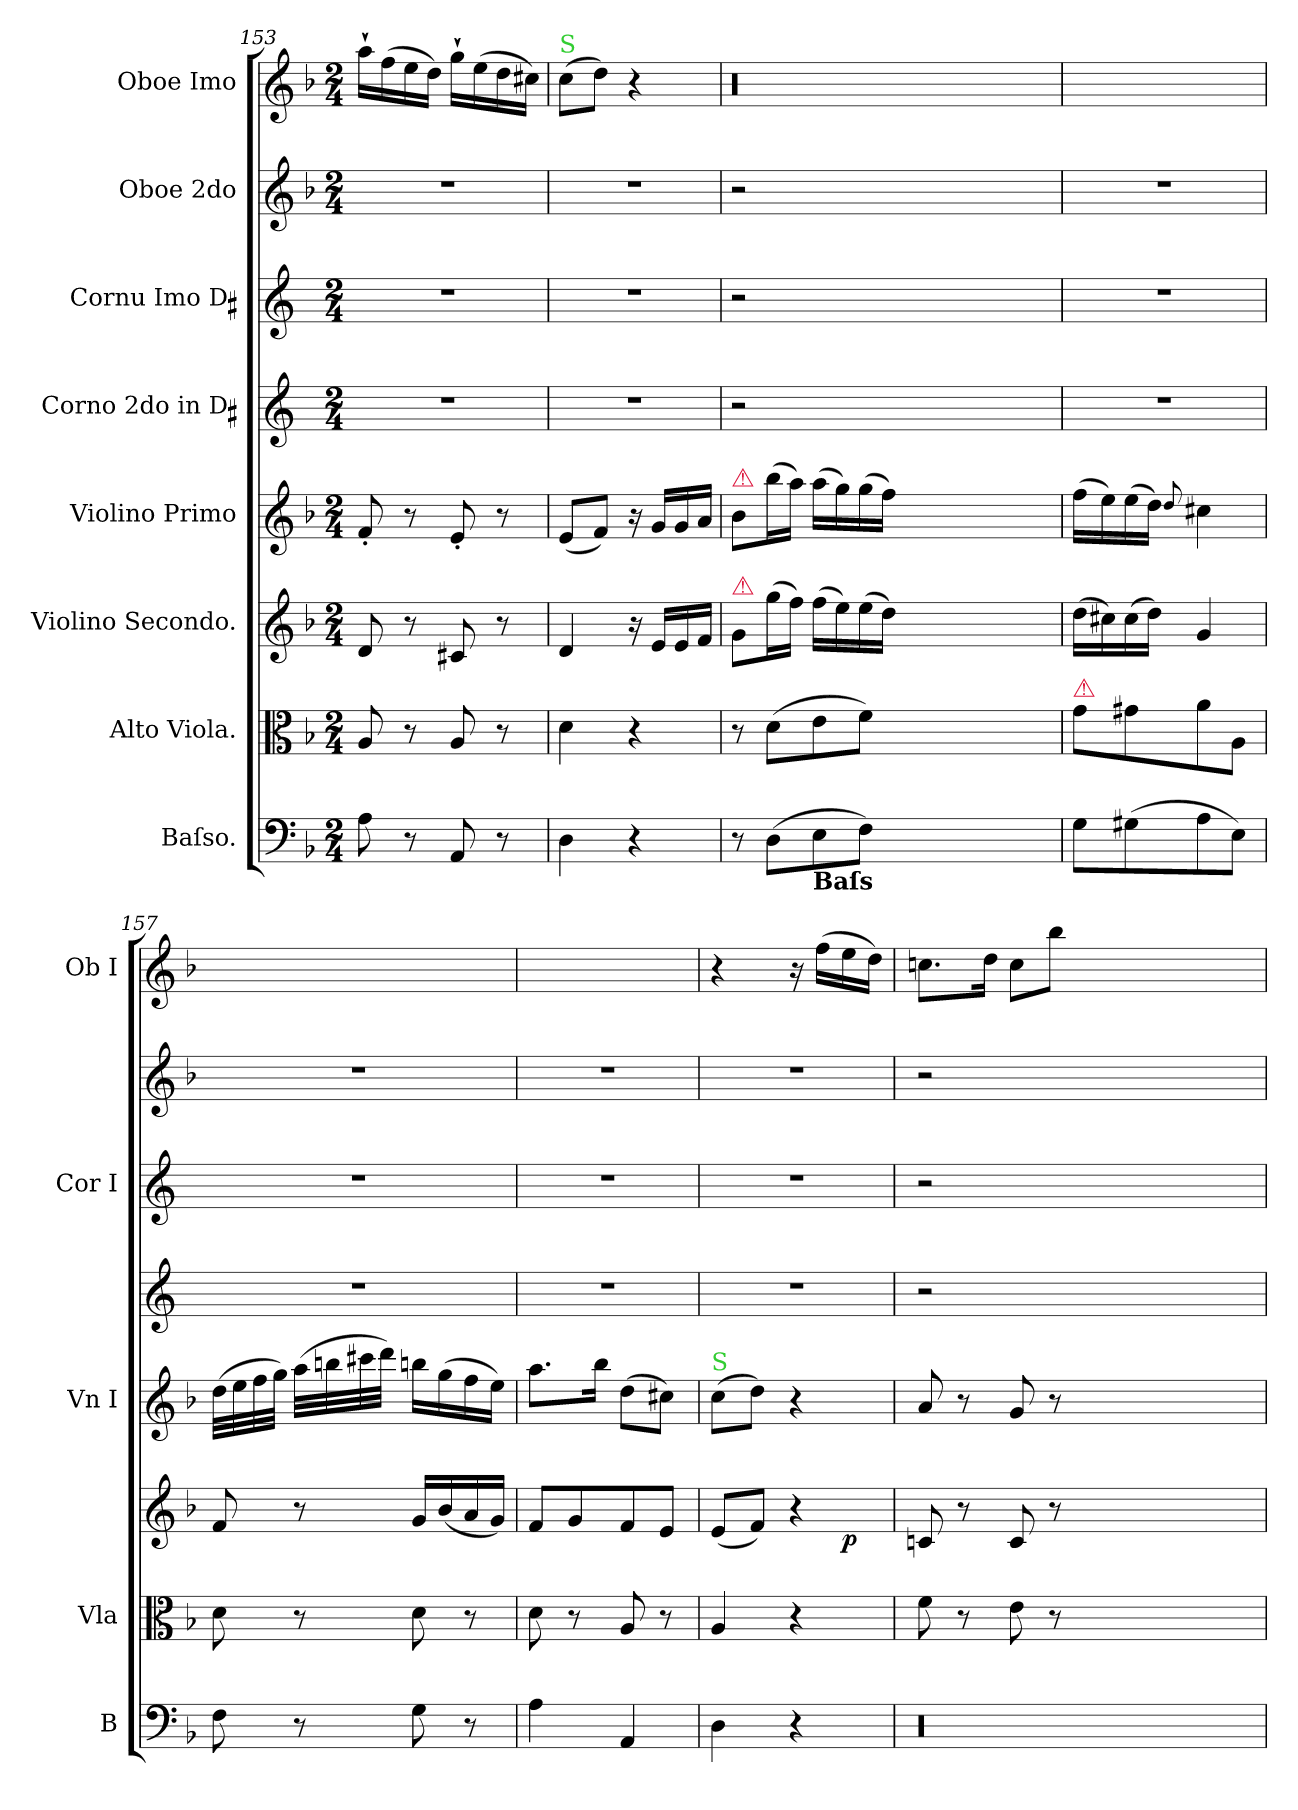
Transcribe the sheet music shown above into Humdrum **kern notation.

**kern	**kern	**kern	**dynam	**kern	**dynam	**kern	**kern	**kern	**kern
*part8	*part7	*part6	*part6	*part5	*part5	*part4	*part3	*part2	*part1
*staff8	*staff7	*staff6	*staff6	*staff5	*staff5	*staff4	*staff3	*staff2	*staff1
*I"Baſso.	*I"Alto Viola.	*I"Violino Secondo.	*	*I"Violino Primo	*	*I"Corno 2do in D#	*I"Cornu Imo D#	*I"Oboe 2do	*I"Oboe Imo
*I'B	*I'Vla	*	*	*I'Vn I	*	*	*I'Cor I	*	*I'Ob I
*clefF4	*clefC3	*clefG2	*	*clefG2	*	*clefG2	*clefG2	*clefG2	*clefG2
*	*	*	*	*	*	*ITrd-1c-2	*ITrd-1c-2	*	*
*k[b-]	*k[b-]	*k[b-]	*	*k[b-]	*	*k[f#c#]	*k[f#c#]	*k[b-]	*k[b-]
*F:	*F:	*F:	*	*F:	*	*	*	*F:	*F:
*M2/4	*M2/4	*M2/4	*	*M2/4	*	*M2/4	*M2/4	*M2/4	*M2/4
=153	=153	=153	=153	=153	=153	=153	=153	=153	=153
8A\	8A/	8d/	.	8f'/	.	2r	2r	2r	16aa`\LL
.	.	.	.	.	.	.	.	.	(16ff\
8r	8r	8r	.	8r	.	.	.	.	16ee\
.	.	.	.	.	.	.	.	.	16dd\JJ)
8AA/	8A/	8c#X/	.	8e'/	.	.	.	.	16gg`\LL
.	.	.	.	.	.	.	.	.	(16ee\
8r	8r	8r	.	8r	.	.	.	.	16dd\
.	.	.	.	.	.	.	.	.	16cc#X\JJ)
=154	=154	=154	=154	=154	=154	=154	=154	=154	=154
!	!	!	!	!	!	!	!	!	!LO:TX:a:color=limegreen:t=S
4D\	4d\	4d/	.	(8e/L	.	2r	2r	2r	(8cc\L
.	.	.	.	8f/J)	.	.	.	.	8dd\J)
4r	4r	16r	.	16r	.	.	.	.	4r
.	.	16e/LL	.	16g/LL	mežžefor	.	.	.	.
.	.	16e/	.	16g/	.	.	.	.	.
.	.	16f/JJ	.	16a/JJ	.	.	.	.	.
=155	=155	=155	=155	=155	=155	=155	=155	=155	=155
!	!	!	!	!LO:TX:a:color=crimson:t=⚠	!	!	!	!	!
!	!	!LO:TX:a:color=crimson:t=⚠	!	!	!	!	!	!	!
!	!	!	!	!	!	!	!	!	!LO:N:vis=00
8r	8r	8g/L	.	8b-/L	.	2r	2r	2r	0r
(8D\L	(8d\L	(>16gg\L	.	(16bb-\L	.	.	.	.	.
.	.	16ff\JJ)	.	16aa\JJ)	.	.	.	.	.
!LO:TX:b:B:t=Baſs	!	!	!	!	!	!	!	!	!
8E\	8e\	(16ff\LL	.	(16aa\LL	.	.	.	.	.
.	.	16ee\)	.	16gg\)	.	.	.	.	.
8F\J)	8f\J)	(16ee\	.	(16gg\	.	.	.	.	.
.	.	16dd\JJ)	.	16ff\JJ)	.	.	.	.	.
1.ryy	1.ryy	1.ryy	.	1.ryy	.	1.ryy	1.ryy	1.ryy	.
=156	=156	=156	=156	=156	=156	=156	=156	=156	=156
!	!LO:TX:a:color=crimson:t=⚠	!	!	!	!	!	!	!	!
8G\L	8g\L	(16dd\LL	.	(16ff\LL	.	2r	2r	2r	2ryy
.	.	16cc#X\)	.	16ee\)	.	.	.	.	.
(8G#X\	8g#X\	(16cc#\	.	(16ee\	.	.	.	.	.
.	.	16dd\JJ)	.	16dd\JJ)	.	.	.	.	.
.	.	.	.	8qqdd/	.	.	.	.	.
8A\	8a\	4g/	.	4cc#X\	.	.	.	.	.
8E\J)	8A/J	.	.	.	.	.	.	.	.
=157	=157	=157	=157	=157	=157	=157	=157	=157	=157
8F\	8d\	8f/	.	(32dd\LLL	.	2r	2r	2r	2ryy
.	.	.	.	32ee\	.	.	.	.	.
.	.	.	.	32ff\	.	.	.	.	.
.	.	.	.	32gg\JJJ)	.	.	.	.	.
8r	8r	8r	.	(32aa\LLL	.	.	.	.	.
.	.	.	.	32bbn\	.	.	.	.	.
.	.	.	.	32ccc#X\	.	.	.	.	.
.	.	.	.	32ddd\JJJ)	.	.	.	.	.
8G\	8d\	16g/LL	.	16bbn\LL	.	.	.	.	.
.	.	(16b-/	.	(16gg\	.	.	.	.	.
8r	8r	16a/	.	16ff\	.	.	.	.	.
.	.	16g/JJ)	.	16ee\JJ)	.	.	.	.	.
=158	=158	=158	=158	=158	=158	=158	=158	=158	=158
4A\	8d\	8f/L	.	8.aa\L	.	2r	2r	2r	2ryy
.	8r	8g/	.	.	.	.	.	.	.
.	.	.	.	16bb-\Jk	.	.	.	.	.
4AA/	8A/	8f/	.	(8dd\L	.	.	.	.	.
.	8r	8e/J	.	8cc#X\J)	.	.	.	.	.
=159	=159	=159	=159	=159	=159	=159	=159	=159	=159
*	*	*^	*	*	*	*	*	*	*
!	!	!	!	!	!LO:TX:a:color=limegreen:t=S	!	!	!	!	!
4D\	4A/	(8e/L	4.ryy	.	(8cc\L	.	2r	2r	2r	4r
.	.	8f/J)	.	.	8dd\J)	.	.	.	.	.
4r	4r	4r	.	.	4r	.	.	.	.	16r
.	.	.	.	.	.	.	.	.	.	(16ff\LL
.	.	.	8ryy	p	.	.	.	.	.	16ee\
.	.	.	.	.	.	.	.	.	.	16dd\JJ)
=160	=160	=160	=160	=160	=160	=160	=160	=160	=160	=160
!LO:N:vis=00	!	!	!	!	!	!	!	!	!	!
*	*	*v	*v	*	*	*	*	*	*	*
0r	8f\	8cn/	.	8a/	po.	2r	2r	2r	8.ccn\L
.	8r	8r	.	8r	.	.	.	.	.
.	.	.	.	.	.	.	.	.	16dd\Jk
.	8e\	8c/	.	8g/	.	.	.	.	8cc\L
.	8r	8r	.	8r	.	.	.	.	8bb-\J
.	1.ryy	1.ryy	.	1.ryy	.	1.ryy	1.ryy	1.ryy	1.ryy
=	=	=	=	=	=	=	=	=	=
*-	*-	*-	*-	*-	*-	*-	*-	*-	*-
